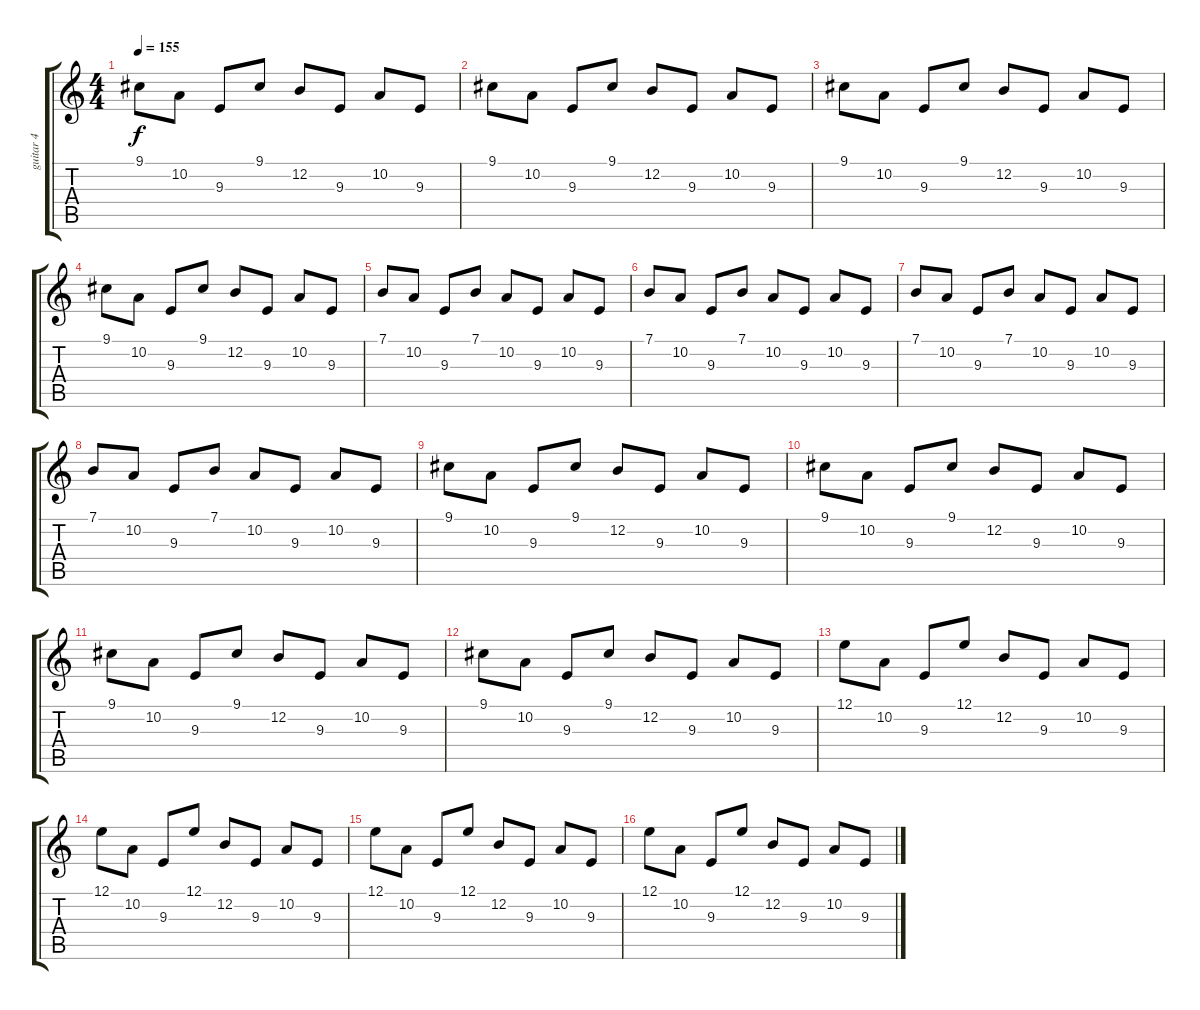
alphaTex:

\track ("guitar 4" "guitar 4") {instrument fx4atmosphere}
\staff {score tabs}
\tuning (E4 B3 G3 D3 A2 E2) {hide}
\ts (4 4)
\tempo 155
\clef g2
\ks c
9.1.8{dy f} 10.2.8 9.3.8 9.1.8 12.2.8 9.3.8 10.2.8 9.3.8 |
9.1.8 10.2.8 9.3.8 9.1.8 12.2.8 9.3.8 10.2.8 9.3.8 |
9.1.8 10.2.8 9.3.8 9.1.8 12.2.8 9.3.8 10.2.8 9.3.8 |
9.1.8 10.2.8 9.3.8 9.1.8 12.2.8 9.3.8 10.2.8 9.3.8 |
7.1.8 10.2.8 9.3.8 7.1.8 10.2.8 9.3.8 10.2.8 9.3.8 |
7.1.8 10.2.8 9.3.8 7.1.8 10.2.8 9.3.8 10.2.8 9.3.8 |
7.1.8 10.2.8 9.3.8 7.1.8 10.2.8 9.3.8 10.2.8 9.3.8 |
7.1.8 10.2.8 9.3.8 7.1.8 10.2.8 9.3.8 10.2.8 9.3.8 |
9.1.8 10.2.8 9.3.8 9.1.8 12.2.8 9.3.8 10.2.8 9.3.8 |
9.1.8 10.2.8 9.3.8 9.1.8 12.2.8 9.3.8 10.2.8 9.3.8 |
9.1.8 10.2.8 9.3.8 9.1.8 12.2.8 9.3.8 10.2.8 9.3.8 |
9.1.8 10.2.8 9.3.8 9.1.8 12.2.8 9.3.8 10.2.8 9.3.8 |
12.1.8 10.2.8 9.3.8 12.1.8 12.2.8 9.3.8 10.2.8 9.3.8 |
12.1.8 10.2.8 9.3.8 12.1.8 12.2.8 9.3.8 10.2.8 9.3.8 |
12.1.8 10.2.8 9.3.8 12.1.8 12.2.8 9.3.8 10.2.8 9.3.8 |
12.1.8 10.2.8 9.3.8 12.1.8 12.2.8 9.3.8 10.2.8 9.3.8
